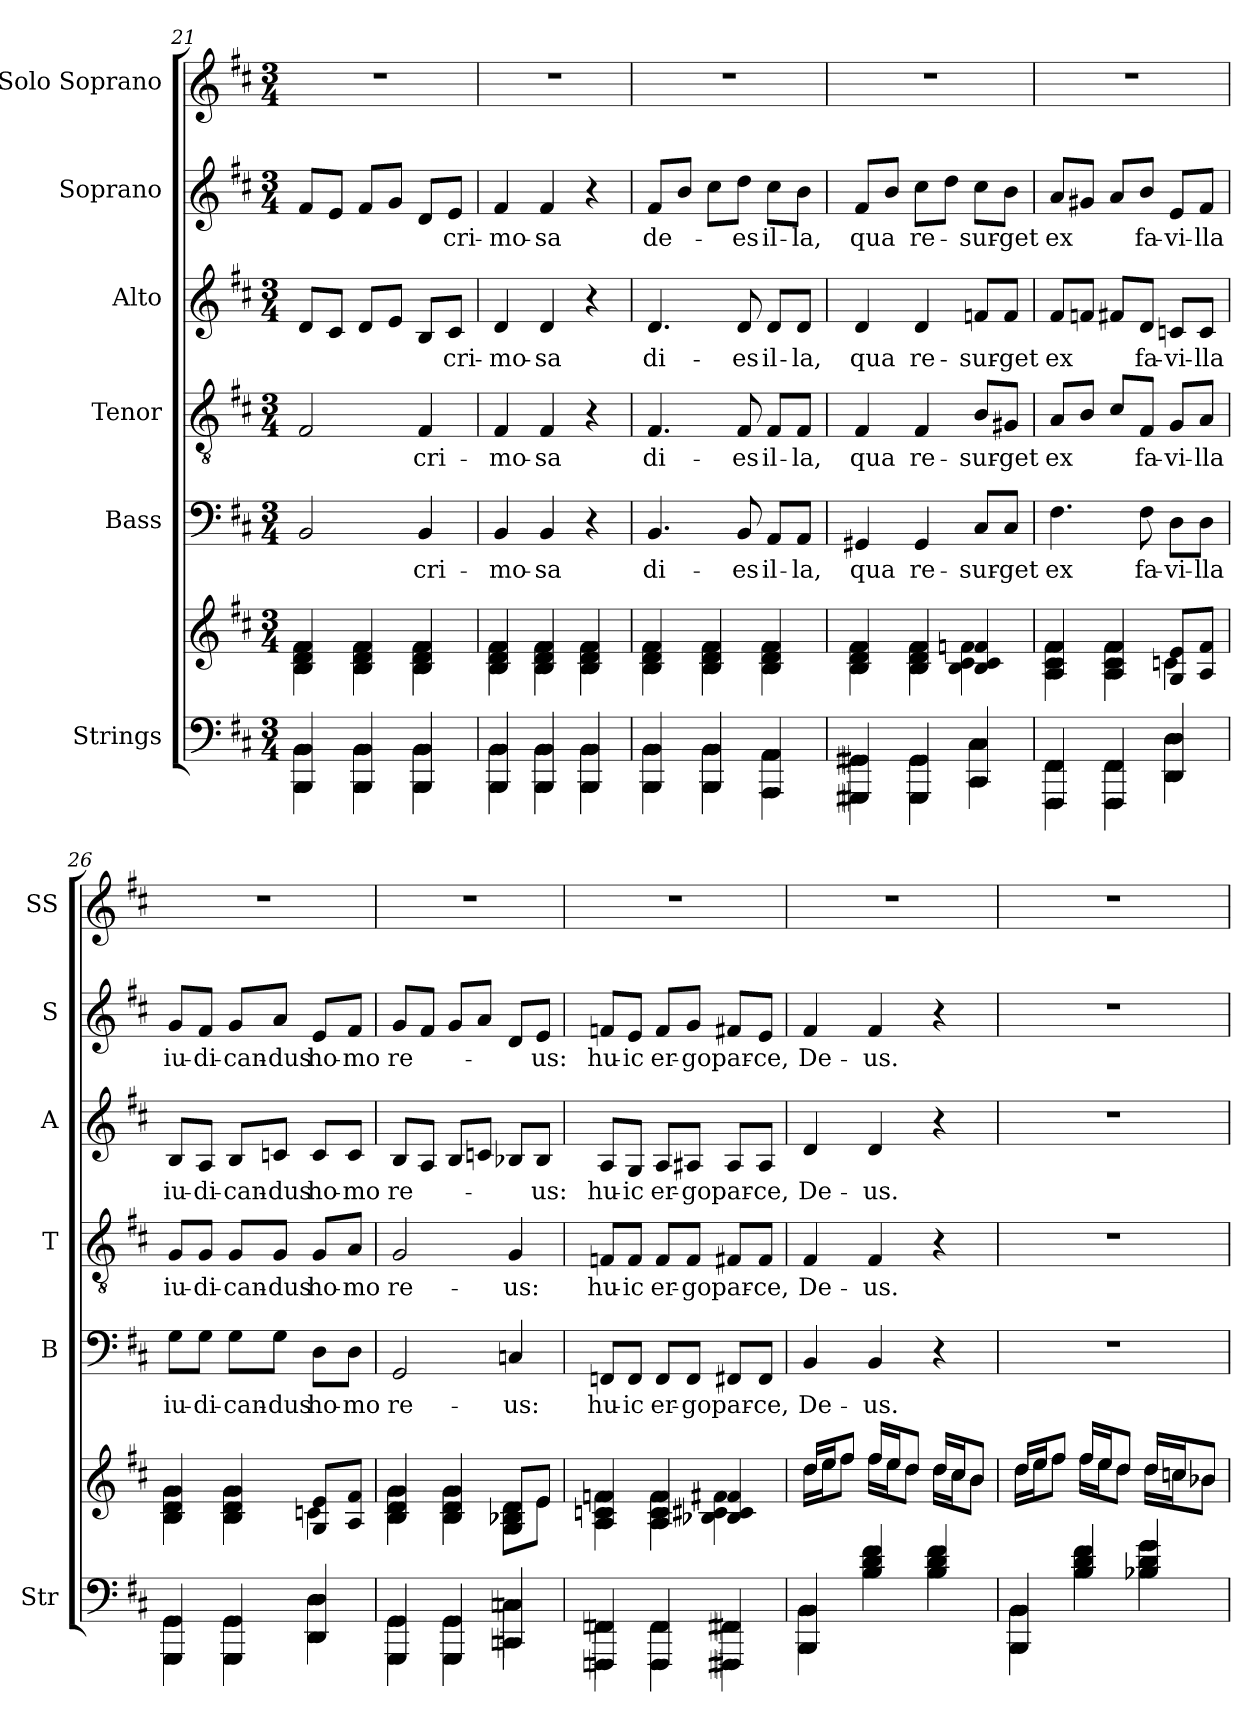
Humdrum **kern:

**kern	**kern	**kern	**text	**kern	**text	**kern	**text	**kern	**text	**kern
*part6	*part6	*part5	*part5	*part4	*part4	*part3	*part3	*part2	*part2	*part1
*staff7	*staff6	*staff5	*staff5	*staff4	*staff4	*staff3	*staff3	*staff2	*staff2	*staff1
*I"Strings	*	*I"Bass	*	*I"Tenor	*	*I"Alto	*	*I"Soprano	*	*I"Solo Soprano
*I'Str	*	*I'B	*	*I'T	*	*I'A	*	*I'S	*	*I'SS
*clefF4	*clefG2	*clefF4	*	*clefGv2	*	*clefG2	*	*clefG2	*	*clefG2
*k[f#c#]	*k[f#c#]	*k[f#c#]	*	*k[f#c#]	*	*k[f#c#]	*	*k[f#c#]	*	*k[f#c#]
*M3/4	*M3/4	*M3/4	*	*M3/4	*	*M3/4	*	*M3/4	*	*M3/4
=21	=21	=21	=21	=21	=21	=21	=21	=21	=21	=21
*^	*^	*	*	*	*	*	*	*	*	*
!	!	!	!	!	!	!	!	!	!	!	!	!LO:N:vis=2
4BBB/ 4BB/	4BBB\ 4BB\	4B/ 4d/ 4f#/	4B\ 4d\ 4f#\	2BB	.	2F#	.	8dL	.	8f#L	.	2.r
.	.	.	.	.	.	.	.	8c#J	.	8eJ	.	.
4BBB/ 4BB/	4BBB\ 4BB\	4B/ 4d/ 4f#/	4B\ 4d\ 4f#\	.	.	.	.	8dL	.	8f#L	.	.
.	.	.	.	.	.	.	.	8eJ	.	8gJ	.	.
!	!	!	!	!	!LO:LY:b	!	!LO:LY:b	!	!	!	!	!
4BBB/ 4BB/	4BBB\ 4BB\	4B/ 4d/ 4f#/	4B\ 4d\ 4f#\	4BB	-cri-	4F#	-cri-	8BL	.	8dL	.	.
!	!	!	!	!	!	!	!	!	!LO:LY:b	!	!LO:LY:b	!
.	.	.	.	.	.	.	.	8c#J	-cri-	8eJ	-cri-	.
=22	=22	=22	=22	=22	=22	=22	=22	=22	=22	=22	=22	=22
!	!	!	!	!	!LO:LY:b	!	!LO:LY:b	!	!LO:LY:b	!	!LO:LY:b	!LO:N:vis=2
4BBB/ 4BB/	4BBB\ 4BB\	4B/ 4d/ 4f#/	4B\ 4d\ 4f#\	4BB	-mo-	4F#	-mo-	4d	-mo-	4f#	-mo-	2.r
!	!	!	!	!	!LO:LY:b	!	!LO:LY:b	!	!LO:LY:b	!	!LO:LY:b	!
4BBB/ 4BB/	4BBB\ 4BB\	4B/ 4d/ 4f#/	4B\ 4d\ 4f#\	4BB	-sa	4F#	-sa	4d	-sa	4f#	-sa	.
4BBB/ 4BB/	4BBB\ 4BB\	4B/ 4d/ 4f#/	4B\ 4d\ 4f#\	4r	.	4r	.	4r	.	4r	.	.
=23	=23	=23	=23	=23	=23	=23	=23	=23	=23	=23	=23	=23
!	!	!	!	!	!LO:LY:b	!	!LO:LY:b	!	!LO:LY:b	!	!LO:LY:b	!LO:N:vis=2
4BBB/ 4BB/	4BBB\ 4BB\	4B/ 4d/ 4f#/	4B\ 4d\ 4f#\	4.BB	di-	4.F#	di-	4.d	di-	8f#L	de-	2.r
.	.	.	.	.	.	.	.	.	.	8bJ	.	.
4BBB/ 4BB/	4BBB\ 4BB\	4B/ 4d/ 4f#/	4B\ 4d\ 4f#\	.	.	.	.	.	.	8cc#L	.	.
!	!	!	!	!	!LO:LY:b	!	!LO:LY:b	!	!LO:LY:b	!	!LO:LY:b	!
.	.	.	.	8BB	-es	8F#	-es	8d	-es	8ddJ	-es	.
!	!	!	!	!	!LO:LY:b	!	!LO:LY:b	!	!LO:LY:b	!	!LO:LY:b	!
4AAA/ 4AA/	4AAA\ 4AA\	4B/ 4d/ 4f#/	4B\ 4d\ 4f#\	8AAL	il-	8F#L	il-	8dL	il-	8cc#L	il-	.
!	!	!	!	!	!LO:LY:b	!	!LO:LY:b	!	!LO:LY:b	!	!LO:LY:b	!
.	.	.	.	8AAJ	-la,	8F#J	-la,	8dJ	-la,	8bJ	-la,	.
=24	=24	=24	=24	=24	=24	=24	=24	=24	=24	=24	=24	=24
!	!	!	!	!	!LO:LY:b	!	!LO:LY:b	!	!	!	!	!LO:N:vis=2
4GGG#X/ 4GG#X/	4GGG#X\ 4GG#X\	4B/ 4d/ 4f#/	4B\ 4d\ 4f#\	4GG#X	qua	4F#	qua	4d	qua	8f#L	qua	2.r
.	.	.	.	.	.	.	.	.	.	8bJ	.	.
!	!	!	!	!	!LO:LY:b	!	!LO:LY:b	!	!	!	!LO:LY:b	!
4GGG#/ 4GG#/	4GGG#\ 4GG#\	4B/ 4d/ 4f#/	4B\ 4d\ 4f#\	4GG#	re-	4F#	re-	4d	re-	8cc#L	re-	.
.	.	.	.	.	.	.	.	.	.	8ddJ	.	.
!	!	!	!	!	!LO:LY:b	!	!LO:LY:b	!	!LO:LY:b	!	!LO:LY:b	!
4CC#/ 4C#/	4CC#\ 4C#\	4B/ 4c#/ 4fn/	4B\ 4c#\ 4fn\	8C#L	-sur-	8BL	-sur-	8fnL	-sur-	8cc#L	-sur-	.
!	!	!	!	!	!LO:LY:b	!	!LO:LY:b	!	!LO:LY:b	!	!LO:LY:b	!
.	.	.	.	8C#J	-get	8G#XJ	-get	8fJ	-get	8bJ	-get	.
=25	=25	=25	=25	=25	=25	=25	=25	=25	=25	=25	=25	=25
!	!	!	!	!	!LO:LY:b	!	!	!	!	!	!	!LO:N:vis=2
4FFF#/ 4FF#/	4FFF#\ 4FF#\	4A/ 4c#/ 4f#/	4A\ 4c#\ 4f#\	4.F#	ex	8AL	ex	8f#L	ex	8aL	ex	2.r
.	.	.	.	.	.	8BJ	.	8fnJ	.	8g#XJ	.	.
4FFF#/ 4FF#/	4FFF#\ 4FF#\	4A/ 4c#/ 4f#/	4A\ 4c#\ 4f#\	.	.	8c#L	.	8f#XL	.	8aL	.	.
!	!	!	!	!	!LO:LY:b	!	!LO:LY:b	!	!LO:LY:b	!	!LO:LY:b	!
.	.	.	.	8F#	fa-	8F#J	fa-	8dJ	fa-	8bJ	fa-	.
!	!	!	!	!	!LO:LY:b	!	!LO:LY:b	!	!LO:LY:b	!	!LO:LY:b	!
4DD/ 4D/	4DD\ 4D\	8G/ 8e/L	4cn\	8DL	-vi-	8GL	-vi-	8cnL	-vi-	8eL	-vi-	.
!	!	!	!	!	!LO:LY:b	!	!LO:LY:b	!	!LO:LY:b	!	!LO:LY:b	!
.	.	8A/ 8f#/J	.	8DJ	-lla	8AJ	-lla	8cJ	-lla	8f#J	-lla	.
=26	=26	=26	=26	=26	=26	=26	=26	=26	=26	=26	=26	=26
!	!	!	!	!	!LO:LY:b	!	!LO:LY:b	!	!LO:LY:b	!	!LO:LY:b	!LO:N:vis=2
4GGG/ 4GG/	4GGG\ 4GG\	4B/ 4d/ 4g/	4B\ 4d\ 4g\	8GL	iu-	8GL	iu-	8BL	iu-	8gL	iu-	2.r
!	!	!	!	!	!LO:LY:b	!	!LO:LY:b	!	!LO:LY:b	!	!LO:LY:b	!
.	.	.	.	8GJ	-di-	8GJ	-di-	8AJ	-di-	8f#J	-di-	.
!	!	!	!	!	!LO:LY:b	!	!LO:LY:b	!	!LO:LY:b	!	!LO:LY:b	!
4GGG/ 4GG/	4GGG\ 4GG\	4B/ 4d/ 4g/	4B\ 4d\ 4g\	8GL	-can-	8GL	-can-	8BL	-can-	8gL	-can-	.
!	!	!	!	!	!LO:LY:b	!	!LO:LY:b	!	!LO:LY:b	!	!LO:LY:b	!
.	.	.	.	8GJ	-dus	8GJ	-dus	8cnJ	-dus	8aJ	-dus	.
!	!	!	!	!	!LO:LY:b	!	!LO:LY:b	!	!LO:LY:b	!	!LO:LY:b	!
4DD/ 4D/	4DD\ 4D\	8G/ 8e/L	4cn\	8DL	ho-	8GL	ho-	8cL	ho-	8eL	ho-	.
!	!	!	!	!	!LO:LY:b	!	!LO:LY:b	!	!LO:LY:b	!	!LO:LY:b	!
.	.	8A/ 8f#/J	.	8DJ	-mo	8AJ	-mo	8cJ	-mo	8f#J	-mo	.
=27	=27	=27	=27	=27	=27	=27	=27	=27	=27	=27	=27	=27
!	!	!	!	!	!LO:LY:b	!	!LO:LY:b	!	!LO:LY:b	!	!LO:LY:b	!LO:N:vis=2
4GGG/ 4GG/	4GGG\ 4GG\	4B/ 4d/ 4g/	4B\ 4d\ 4g\	2GG	re-	2G	re-	8BL	re-	8gL	re-	2.r
.	.	.	.	.	.	.	.	8AJ	.	8f#J	.	.
4GGG/ 4GG/	4GGG\ 4GG\	4B/ 4d/ 4g/	4B\ 4d\ 4g\	.	.	.	.	8BL	.	8gL	.	.
.	.	.	.	.	.	.	.	8cnJ	.	8aJ	.	.
!	!	!	!	!	!LO:LY:b	!	!LO:LY:b	!	!	!	!	!
4CCn/ 4Cn/	4CCn\ 4Cn\	8G/ 8B-X/ 8d/L	8G\ 8B-X\ 8d\L	4Cn	-us:	4G	-us:	8B-XL	.	8dL	.	.
!	!	!	!	!	!	!	!	!	!LO:LY:b	!	!LO:LY:b	!
.	.	8e/J	8e\J	.	.	.	.	8B-J	-us:	8eJ	-us:	.
=28	=28	=28	=28	=28	=28	=28	=28	=28	=28	=28	=28	=28
!	!	!	!	!	!LO:LY:b	!	!LO:LY:b	!	!LO:LY:b	!	!LO:LY:b	!LO:N:vis=2
4FFFn/ 4FFn/	4FFFn\ 4FFn\	4A/ 4cn/ 4fn/	4A\ 4cn\ 4fn\	8FFnL	hu-	8FnL	hu-	8AL	hu-	8fnL	hu-	2.r
!	!	!	!	!	!LO:LY:b	!	!LO:LY:b	!	!LO:LY:b	!	!LO:LY:b	!
.	.	.	.	8FFJ	-ic	8FJ	-ic	8GJ	-ic	8eJ	-ic	.
!	!	!	!	!	!LO:LY:b	!	!LO:LY:b	!	!LO:LY:b	!	!LO:LY:b	!
4FFF/ 4FF/	4FFF\ 4FF\	4A/ 4c/ 4f/	4A\ 4c\ 4f\	8FFL	er-	8FL	er-	8AL	er-	8fL	er-	.
!	!	!	!	!	!LO:LY:b	!	!LO:LY:b	!	!	!	!LO:LY:b	!
.	.	.	.	8FFJ	-go	8FJ	-go	8A#XJ	-go	8gJ	-go	.
!	!	!	!	!	!LO:LY:b	!	!LO:LY:b	!	!	!	!LO:LY:b	!
4FFF#X/ 4FF#X/	4FFF#X\ 4FF#X\	4B-X/ 4c#X/ 4f#X/	4B-X\ 4c#X\ 4f#X\	8FF#XL	par-	8F#XL	par-	8A#L	par-	8f#XL	par-	.
!	!	!	!	!	!LO:LY:b	!	!LO:LY:b	!	!	!	!LO:LY:b	!
.	.	.	.	8FF#J	-ce,	8F#J	-ce,	8A#J	-ce,	8eJ	-ce,	.
=29	=29	=29	=29	=29	=29	=29	=29	=29	=29	=29	=29	=29
!	!	!	!	!	!LO:LY:b	!	!LO:LY:b	!	!LO:LY:b	!	!LO:LY:b	!LO:N:vis=2
4BBB/ 4BB/	4BBB\ 4BB\	16dd/LL	16dd\LL	4BB	De-	4F#	De-	4d	De-	4f#	De-	2.r
.	.	16ee/J	16ee\J	.	.	.	.	.	.	.	.	.
.	.	8ff#/J	8ff#\J	.	.	.	.	.	.	.	.	.
!	!	!	!	!	!LO:LY:b	!	!LO:LY:b	!	!LO:LY:b	!	!LO:LY:b	!
4B/ 4d/ 4f#/	4B\ 4d\ 4f#\	16ff#/LL	16ff#\LL	4BB	-us.	4F#	-us.	4d	-us.	4f#	-us.	.
.	.	16ee/J	16ee\J	.	.	.	.	.	.	.	.	.
.	.	8dd/J	8dd\J	.	.	.	.	.	.	.	.	.
4B/ 4d/ 4f#/	4B\ 4d\ 4f#\	16dd/LL	16dd\LL	4r	.	4r	.	4r	.	4r	.	.
.	.	16cc#/J	16cc#\J	.	.	.	.	.	.	.	.	.
.	.	8b/J	8b\J	.	.	.	.	.	.	.	.	.
=30	=30	=30	=30	=30	=30	=30	=30	=30	=30	=30	=30	=30
!	!	!	!	!LO:N:vis=2	!	!LO:N:vis=2	!	!LO:N:vis=2	!	!LO:N:vis=2	!	!LO:N:vis=2
4BBB/ 4BB/	4BBB\ 4BB\	16dd/LL	16dd\LL	2.r	.	2.r	.	2.r	.	2.r	.	2.r
.	.	16ee/J	16ee\J	.	.	.	.	.	.	.	.	.
.	.	8ff#/J	8ff#\J	.	.	.	.	.	.	.	.	.
4B/ 4d/ 4f#/	4B\ 4d\ 4f#\	16ff#/LL	16ff#\LL	.	.	.	.	.	.	.	.	.
.	.	16ee/J	16ee\J	.	.	.	.	.	.	.	.	.
.	.	8dd/J	8dd\J	.	.	.	.	.	.	.	.	.
4B-X/ 4d/ 4g/	4B-X\ 4d\ 4g\	16dd/LL	16dd\LL	.	.	.	.	.	.	.	.	.
.	.	16ccn/J	16ccn\J	.	.	.	.	.	.	.	.	.
.	.	8b-X/J	8b-X\J	.	.	.	.	.	.	.	.	.
*v	*v	*	*	*	*	*	*	*	*	*	*	*
*	*v	*v	*	*	*	*	*	*	*	*	*
=	=	=	=	=	=	=	=	=	=	=
*-	*-	*-	*-	*-	*-	*-	*-	*-	*-	*-
